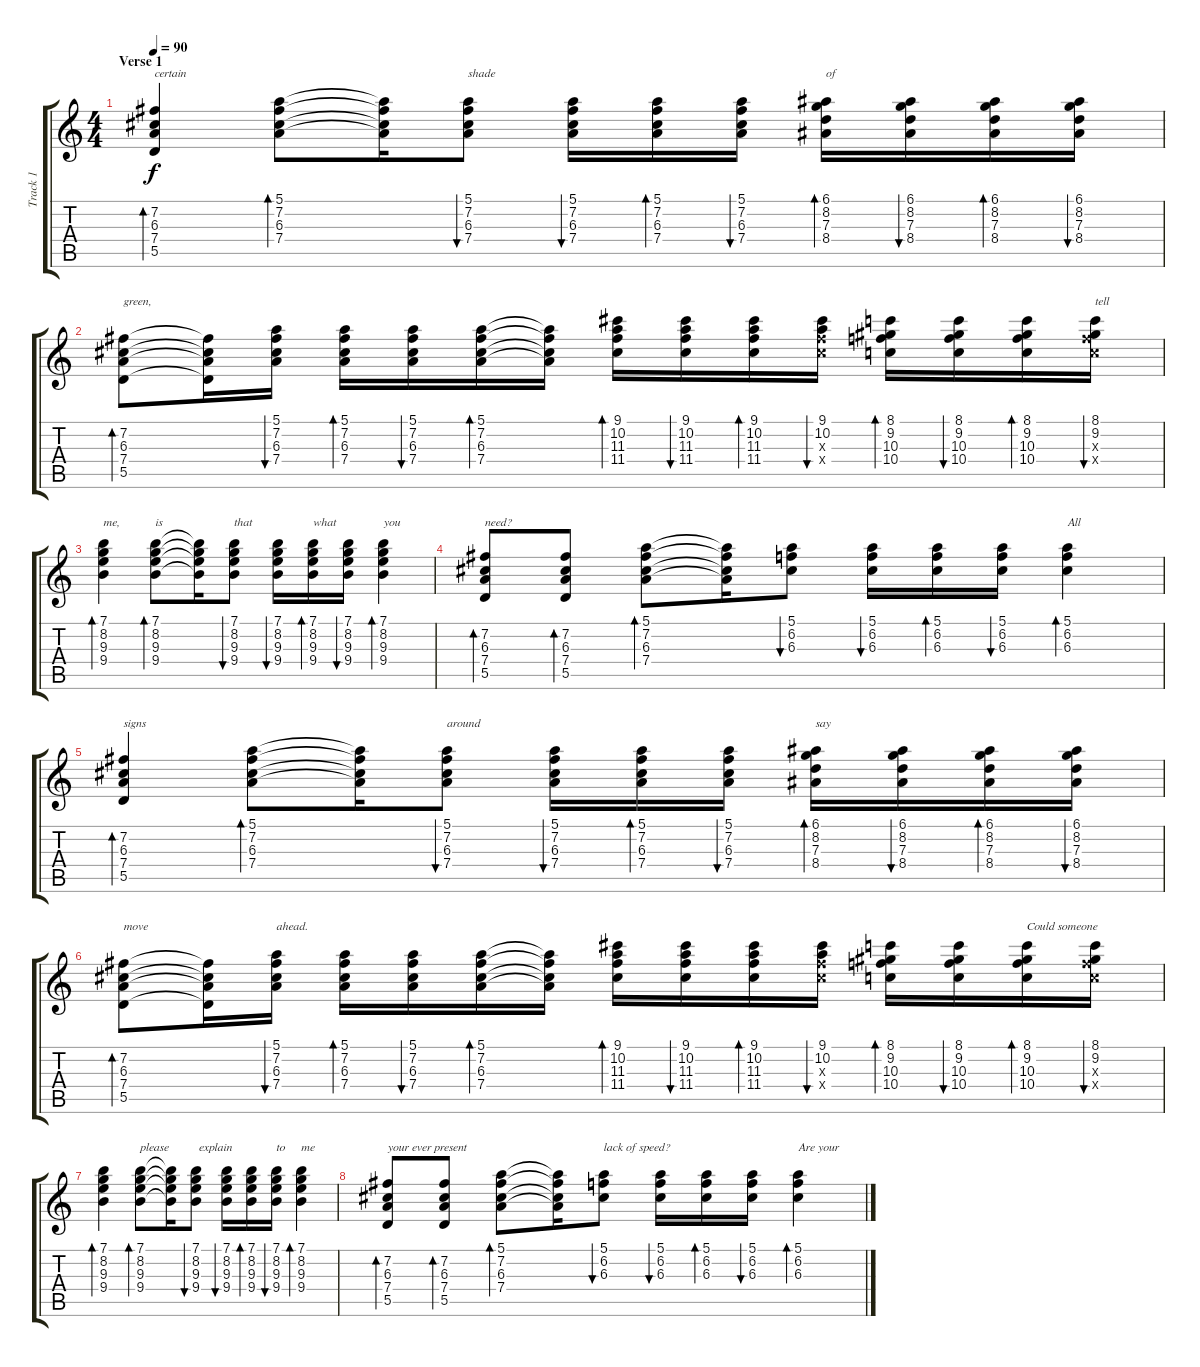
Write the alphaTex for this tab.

\track ("Track 1" "Track 1") {instrument acousticguitarsteel}
\staff {score tabs}
\tuning (E4 B3 G3 D3 A2 E2) {hide}
\ts (4 4)
\section ("" "Verse 1")
\tempo 90
\clef g2
\ks c
(7.2 6.3 7.4 5.5).4{bd 60 txt "certain" dy f} (5.1 7.2 6.3 7.4).8{bd 60} (5.1{t} 7.2{t} 6.3{t} 7.4{t}).16 (5.1 7.2 6.3 7.4).8{bu 60 txt "shade"} (5.1 7.2 6.3 7.4).16{bu 60} (5.1 7.2 6.3 7.4).16{bd 60} (5.1 7.2 6.3 7.4).16{bu 60} (6.1 8.2 7.3 8.4).16{bd 60 txt "of"} (6.1 8.2 7.3 8.4).16{bu 60} (6.1 8.2 7.3 8.4).16{bd 60} (6.1 8.2 7.3 8.4).16{bu 60} |
(7.2 6.3 7.4 5.5).8{bd 60 txt "green,"} (7.2{t} 6.3{t} 7.4{t} 5.5{t}).16 (5.1 7.2 6.3 7.4).16{bu 60} (5.1 7.2 6.3 7.4).16{bd 60} (5.1 7.2 6.3 7.4).16{bu 60} (5.1 7.2 6.3 7.4).16{bd 60} (5.1{t} 7.2{t} 6.3{t} 7.4{t}).16 (9.1 10.2 11.3 11.4).16{bd 60} (9.1 10.2 11.3 11.4).16{bu 60} (9.1 10.2 11.3 11.4).16{bd 60} (9.1 10.2 11.3{x} 11.4{x}).16{bu 60} (8.1 9.2 10.3 10.4).16{bd 60} (8.1 9.2 10.3 10.4).16{bu 60} (8.1 9.2 10.3 10.4).16{bd 60} (8.1 9.2 10.3{x} 10.4{x}).16{bu 60 txt "tell"} |
(7.1 8.2 9.3 9.4).4{bd 60 txt "me,"} (7.1 8.2 9.3 9.4).8{bd 60 txt "is"} (7.1{t} 8.2{t} 9.3{t} 9.4{t}).16 (7.1 8.2 9.3 9.4).8{bu 60 txt "that"} (7.1 8.2 9.3 9.4).16{bu 60} (7.1 8.2 9.3 9.4).16{bd 60 txt "what"} (7.1 8.2 9.3 9.4).16{bu 60} (7.1 8.2 9.3 9.4).4{bd 60 txt "you"} |
(7.2 6.3 7.4 5.5).8{bd 60 txt "need?"} (7.2 6.3 7.4 5.5).8{bd 60} (5.1 7.2 6.3 7.4).8{bd 60} (5.1{t} 7.2{t} 6.3{t} 7.4{t}).16 (5.1 6.2 6.3).8{bu 60} (5.1 6.2 6.3).16{bu 60} (5.1 6.2 6.3).16{bd 60} (5.1 6.2 6.3).16{bu 60} (5.1 6.2 6.3).4{bd 60 txt "All"} |
(7.2 6.3 7.4 5.5).4{bd 60 txt "signs"} (5.1 7.2 6.3 7.4).8{bd 60} (5.1{t} 7.2{t} 6.3{t} 7.4{t}).16 (5.1 7.2 6.3 7.4).8{bu 60 txt "around"} (5.1 7.2 6.3 7.4).16{bu 60} (5.1 7.2 6.3 7.4).16{bd 60} (5.1 7.2 6.3 7.4).16{bu 60} (6.1 8.2 7.3 8.4).16{bd 60 txt "say"} (6.1 8.2 7.3 8.4).16{bu 60} (6.1 8.2 7.3 8.4).16{bd 60} (6.1 8.2 7.3 8.4).16{bu 60} |
(7.2 6.3 7.4 5.5).8{bd 60 txt "move"} (7.2{t} 6.3{t} 7.4{t} 5.5{t}).16 (5.1 7.2 6.3 7.4).16{bu 60 txt "ahead."} (5.1 7.2 6.3 7.4).16{bd 60} (5.1 7.2 6.3 7.4).16{bu 60} (5.1 7.2 6.3 7.4).16{bd 60} (5.1{t} 7.2{t} 6.3{t} 7.4{t}).16 (9.1 10.2 11.3 11.4).16{bd 60} (9.1 10.2 11.3 11.4).16{bu 60} (9.1 10.2 11.3 11.4).16{bd 60} (9.1 10.2 11.3{x} 11.4{x}).16{bu 60} (8.1 9.2 10.3 10.4).16{bd 60} (8.1 9.2 10.3 10.4).16{bu 60} (8.1 9.2 10.3 10.4).16{bd 60 txt "Could someone"} (8.1 9.2 10.3{x} 10.4{x}).16{bu 60} |
(7.1 8.2 9.3 9.4).4{bd 60} (7.1 8.2 9.3 9.4).8{bd 60 txt "please "} (7.1{t} 8.2{t} 9.3{t} 9.4{t}).16 (7.1 8.2 9.3 9.4).8{bu 60 txt " explain"} (7.1 8.2 9.3 9.4).16{bu 60} (7.1 8.2 9.3 9.4).16{bd 60} (7.1 8.2 9.3 9.4).16{bu 60 txt "to"} (7.1 8.2 9.3 9.4).4{bd 60 txt "me"} |
(7.2 6.3 7.4 5.5).8{bd 60 txt "your ever present "} (7.2 6.3 7.4 5.5).8{bd 60} (5.1 7.2 6.3 7.4).8{bd 60} (5.1{t} 7.2{t} 6.3{t} 7.4{t}).16 (5.1 6.2 6.3).8{bu 60 txt "lack of speed?"} (5.1 6.2 6.3).16{bu 60} (5.1 6.2 6.3).16{bd 60} (5.1 6.2 6.3).16{bu 60} (5.1 6.2 6.3).4{bd 60 txt "Are your"}
